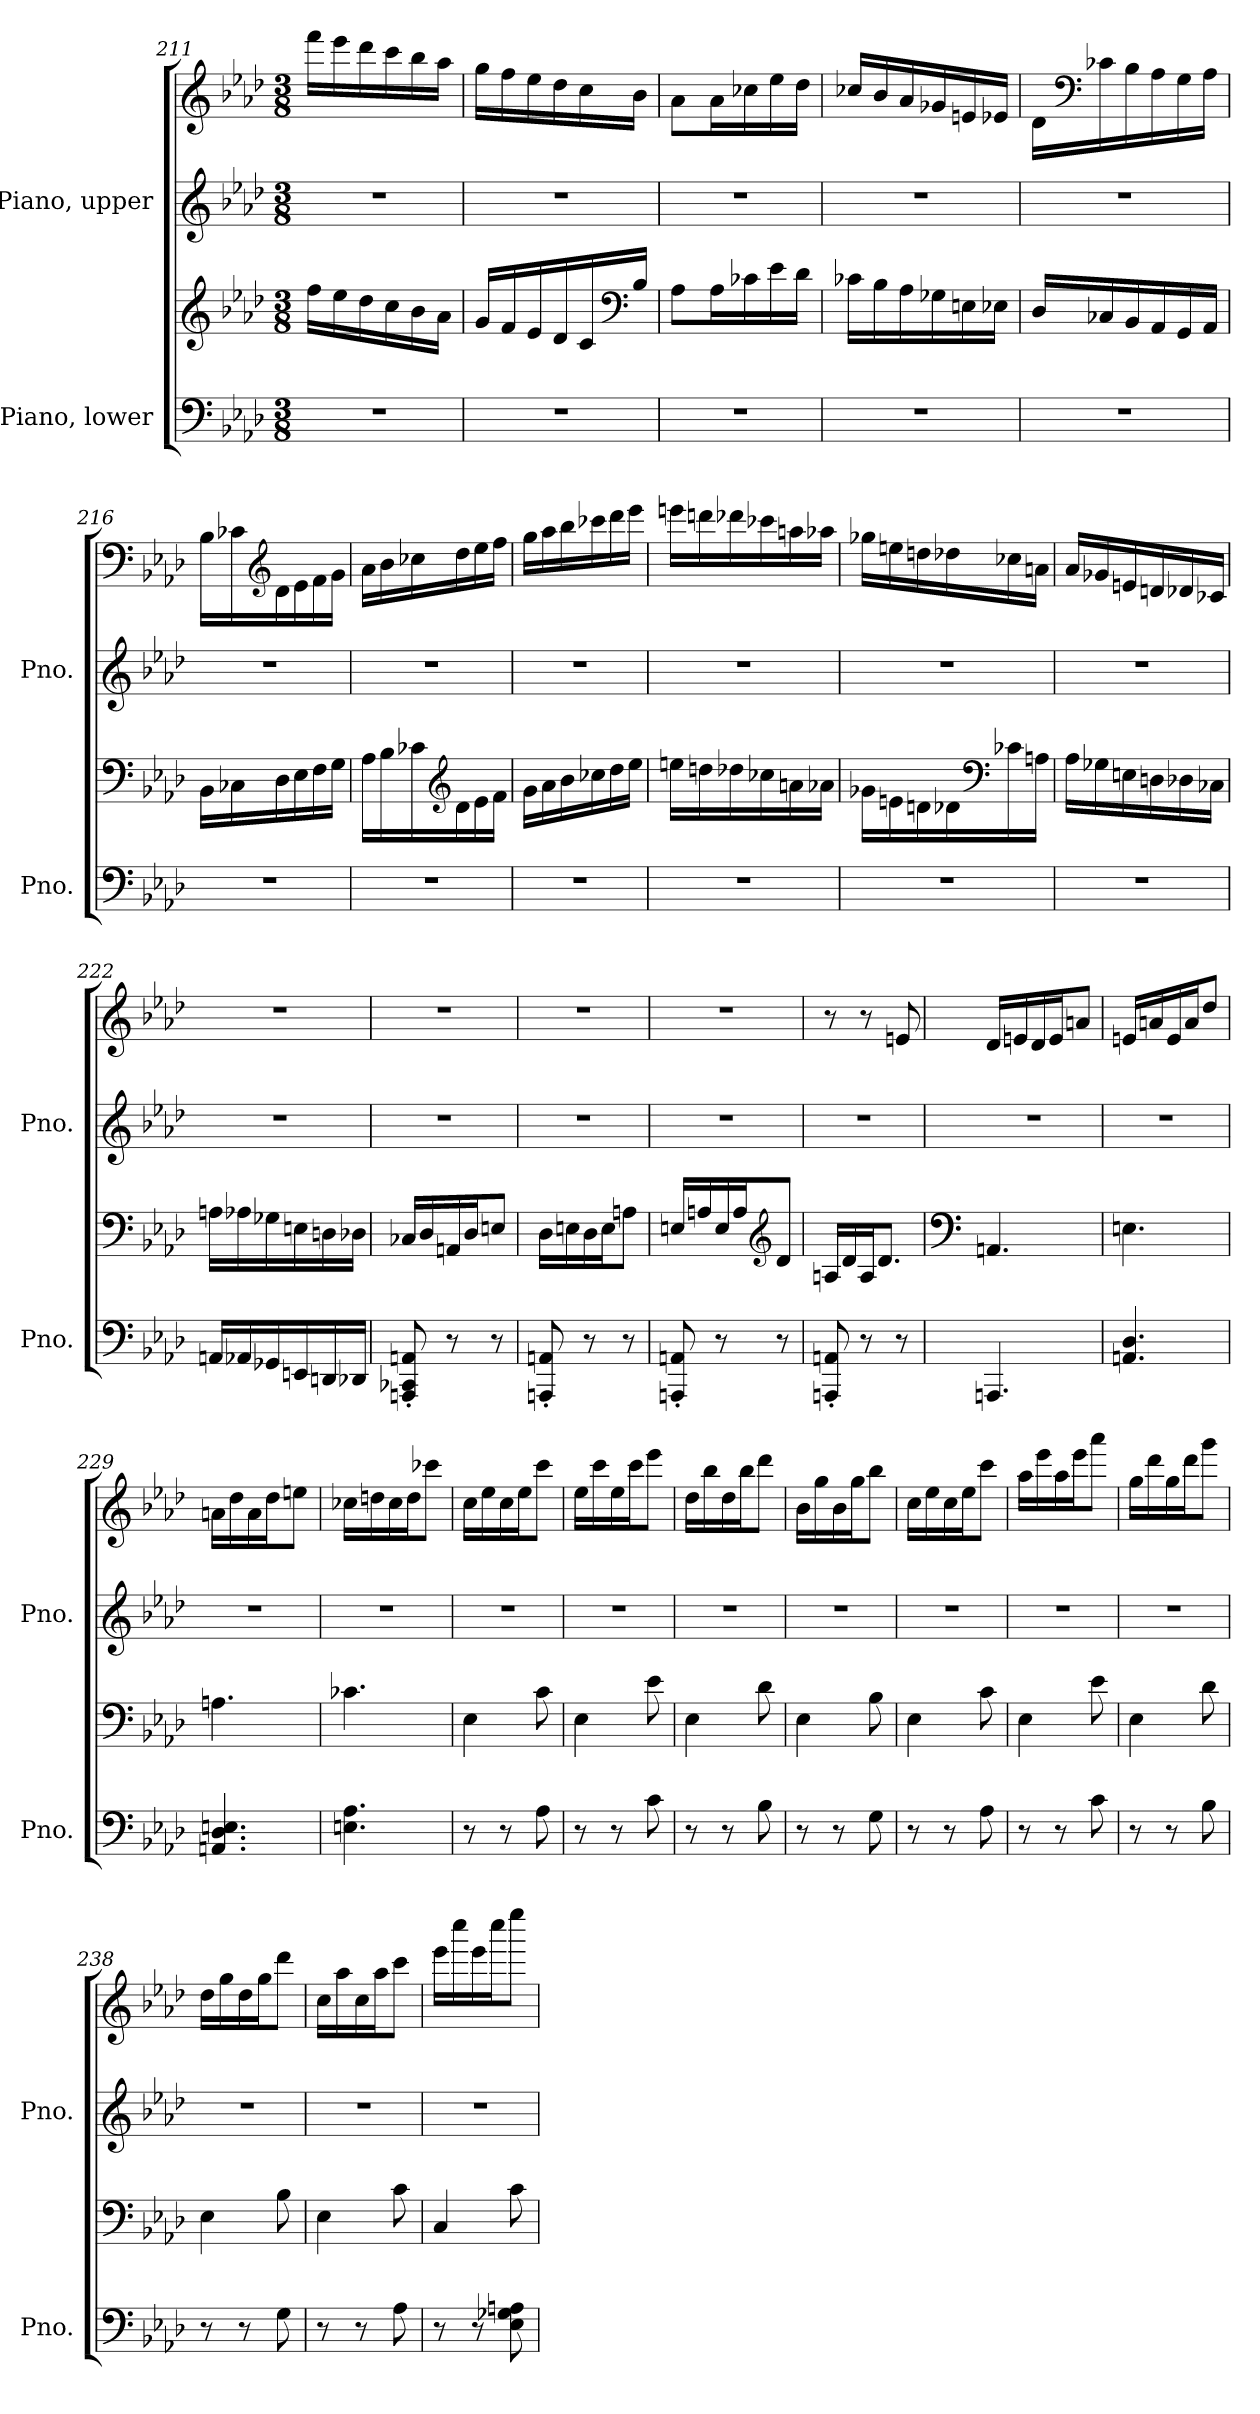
**kern	**kern	**kern	**kern
*part2	*part2	*part1	*part1
*staff4	*staff3	*staff2	*staff1
*I"Piano, lower	*	*I"Piano, upper	*
*I'Pno.	*	*I'Pno.	*
!!LO:LB:g=z
*clefF4	*clefG2	*clefG2	*clefG2
*k[b-e-a-d-]	*k[b-e-a-d-]	*k[b-e-a-d-]	*k[b-e-a-d-]
*M3/8	*M3/8	*M3/8	*M3/8
=211	=211	=211	=211
4.r	16ff\LL	4.r	16fff\LL
.	16ee-\	.	16eee-\
.	16dd-\	.	16ddd-\
.	16cc\	.	16ccc\
.	16b-\	.	16bb-\
.	16a-\JJ	.	16aa-\JJ
=212	=212	=212	=212
4.r	16g/LL	4.r	16gg\LL
.	16f/	.	16ff\
.	16e-/	.	16ee-\
.	16d-/	.	16dd-\
.	16c/	.	16cc\
*	*clefF4	*	*
.	16B-/JJ	.	16b-\JJ
=213	=213	=213	=213
4.r	8A-\L	4.r	8a-\L
.	16A-\L	.	16a-\L
.	16c-X\	.	16cc-X\
.	16e-\	.	16ee-\
.	16d-\JJ	.	16dd-\JJ
=214	=214	=214	=214
4.r	16c-X\LL	4.r	16cc-X/LL
.	16B-\	.	16b-/
.	16A-\	.	16a-/
.	16G-X\	.	16g-X/
.	16En\	.	16en/
.	16E-X\JJ	.	16e-X/JJ
!!LO:PB:g=z
=215	=215	=215	=215
4.r	16D-/LL	4.r	16d-\LL
*	*	*	*clefF4
.	16C-X/	.	16c-X\
.	16BB-/	.	16B-\
.	16AA-/	.	16A-\
.	16GG/	.	16G\
.	16AA-/JJ	.	16A-\JJ
=216	=216	=216	=216
4.r	16BB-\LL	4.r	16B-\LL
.	16C-X\	.	16c-X\
*	*	*	*clefG2
.	16D-\	.	16d-\
.	16E-\	.	16e-\
.	16F\	.	16f\
.	16G\JJ	.	16g\JJ
=217	=217	=217	=217
4.r	16A-\LL	4.r	16a-\LL
.	16B-\	.	16b-\
.	16c-X\	.	16cc-X\
*	*clefG2	*	*
.	16d-\	.	16dd-\
.	16e-\	.	16ee-\
.	16f\JJ	.	16ff\JJ
=218	=218	=218	=218
4.r	16g\LL	4.r	16gg\LL
.	16a-\	.	16aa-\
.	16b-\	.	16bb-\
.	16cc-X\	.	16ccc-X\
.	16dd-\	.	16ddd-\
.	16ee-\JJ	.	16eee-\JJ
!!LO:LB:g=z
=219	=219	=219	=219
4.r	16een\LL	4.r	16eeen\LL
.	16ddn\	.	16dddn\
.	16dd-X\	.	16ddd-X\
.	16cc-X\	.	16ccc-X\
.	16an\	.	16aan\
.	16a-X\JJ	.	16aa-X\JJ
=220	=220	=220	=220
4.r	16g-X\LL	4.r	16gg-X\LL
.	16en\	.	16een\
.	16dn\	.	16ddn\
.	16d-X\	.	16dd-X\
*	*clefF4	*	*
.	16c-X\	.	16cc-X\
.	16An\JJ	.	16an\JJ
=221	=221	=221	=221
4.r	16A-\LL	4.r	16a-/LL
.	16G-X\	.	16g-X/
.	16En\	.	16en/
.	16Dn\	.	16dn/
.	16D-X\	.	16d-X/
.	16C-X\JJ	.	16c-X/JJ
!!LO:LB:g=z
=222	=222	=222	=222
16AAn/LL	16An\LL	4.r	4.r
16AA-X/	16A-X\	.	.
16GG-X/	16G-X\	.	.
16EEn/	16En\	.	.
16DDn/	16Dn\	.	.
16DD-X/JJ	16D-X\JJ	.	.
=223	=223	=223	=223
8AAAn/' 8CC-X/' 8AAn/'	16C-X/LL	4.r	4.r
.	16D-/	.	.
8r	16AAn/	.	.
.	16D-/J	.	.
8r	8En/J	.	.
=224	=224	=224	=224
8AAAn/' 8AAn/'	16D-\LL	4.r	4.r
.	16En\	.	.
8r	16D-\	.	.
.	16E\J	.	.
8r	8An\J	.	.
=225	=225	=225	=225
8AAAn/' 8AAn/'	16En/LL	4.r	4.r
.	16An/	.	.
8r	16E/	.	.
.	16A/J	.	.
*	*clefG2	*	*
8r	8d-/J	.	.
=226	=226	=226	=226
8AAAn/' 8AAn/'	16An/LL	4.r	8r
.	16d-/	.	.
8r	16A/J	.	8r
.	8.d-/J	.	.
8r	.	.	8en/
!!LO:PB:g=z
=227	=227	=227	=227
*	*clefF4	*	*
4.AAAn/	4.AAn/	4.r	16d-/LL
.	.	.	16en/
.	.	.	16d-/
.	.	.	16e/J
.	.	.	8an/J
=228	=228	=228	=228
4.AAn/ 4.D-/	4.En\	4.r	16en/LL
.	.	.	16an/
.	.	.	16e/
.	.	.	16a/J
.	.	.	8dd-/J
=229	=229	=229	=229
4.AAn/ 4.D-/ 4.En/	4.An\	4.r	16an\LL
.	.	.	16dd-\
.	.	.	16a\
.	.	.	16dd-\J
.	.	.	8een\J
=230	=230	=230	=230
4.En\ 4.A-\	4.c-X\	4.r	16cc-X\LL
.	.	.	16ddn\
.	.	.	16cc-\
.	.	.	16dd\J
.	.	.	8ccc-X\J
=231	=231	=231	=231
8r	4E-\	4.r	16cc\LL
.	.	.	16ee-\
8r	.	.	16cc\
.	.	.	16ee-\J
8A-\	8c\	.	8ccc\J
=232	=232	=232	=232
8r	4E-\	4.r	16ee-\LL
.	.	.	16ccc\
8r	.	.	16ee-\
.	.	.	16ccc\J
8c\	8e-\	.	8eee-\J
!!LO:LB:g=z
=233	=233	=233	=233
8r	4E-\	4.r	16dd-\LL
.	.	.	16bb-\
8r	.	.	16dd-\
.	.	.	16bb-\J
8B-\	8d-\	.	8ddd-\J
=234	=234	=234	=234
8r	4E-\	4.r	16b-\LL
.	.	.	16gg\
8r	.	.	16b-\
.	.	.	16gg\J
8G\	8B-\	.	8bb-\J
=235	=235	=235	=235
8r	4E-\	4.r	16cc\LL
.	.	.	16ee-\
8r	.	.	16cc\
.	.	.	16ee-\J
8A-\	8c\	.	8ccc\J
=236	=236	=236	=236
8r	4E-\	4.r	16aa-\LL
.	.	.	16eee-\
8r	.	.	16aa-\
.	.	.	16eee-\J
8c\	8e-\	.	8aaa-\J
=237	=237	=237	=237
8r	4E-\	4.r	16gg\LL
.	.	.	16ddd-\
8r	.	.	16gg\
.	.	.	16ddd-\J
8B-\	8d-\	.	8ggg\J
=238	=238	=238	=238
8r	4E-\	4.r	16dd-\LL
.	.	.	16gg\
8r	.	.	16dd-\
.	.	.	16gg\J
8G\	8B-\	.	8ddd-\J
!!LO:LB:g=z
=239	=239	=239	=239
8r	4E-\	4.r	16cc\LL
.	.	.	16aa-\
8r	.	.	16cc\
.	.	.	16aa-\J
8A-\	8c\	.	8ccc\J
=240	=240	=240	=240
8r	4C/	4.r	16eee-\LL
.	.	.	16cccc\
8r	.	.	16eee-\
.	.	.	16cccc\J
8E-\ 8G-X\ 8An\	8c\	.	8eeee-\J
=	=	=	=
*-	*-	*-	*-
